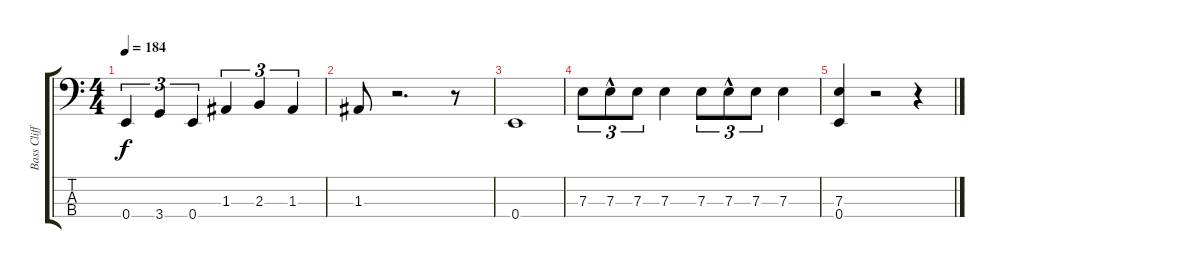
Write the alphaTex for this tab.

\track ("Bass Cliff" "Bass Cliff") {instrument electricbassfinger}
\staff {score tabs}
\tuning (G2 D2 A1 E1) {hide}
\ts (4 4)
\tempo 184
\clef f4
\ks c
0.4.4{tu (3 2) dy f} 3.4.4{tu (3 2)} 0.4.4{tu (3 2)} 1.3.4{tu (3 2)} 2.3.4{tu (3 2)} 1.3.4{tu (3 2)} |
1.3.8 r.2{d} r.8 |
0.4.1 |
7.3.8{tu (3 2)} 7.3{hac}.8{tu (3 2)} 7.3.8{tu (3 2)} 7.3.4 7.3.8{tu (3 2)} 7.3{hac}.8{tu (3 2)} 7.3.8{tu (3 2)} 7.3.4 |
(7.3 0.4).4 r.2 r.4
